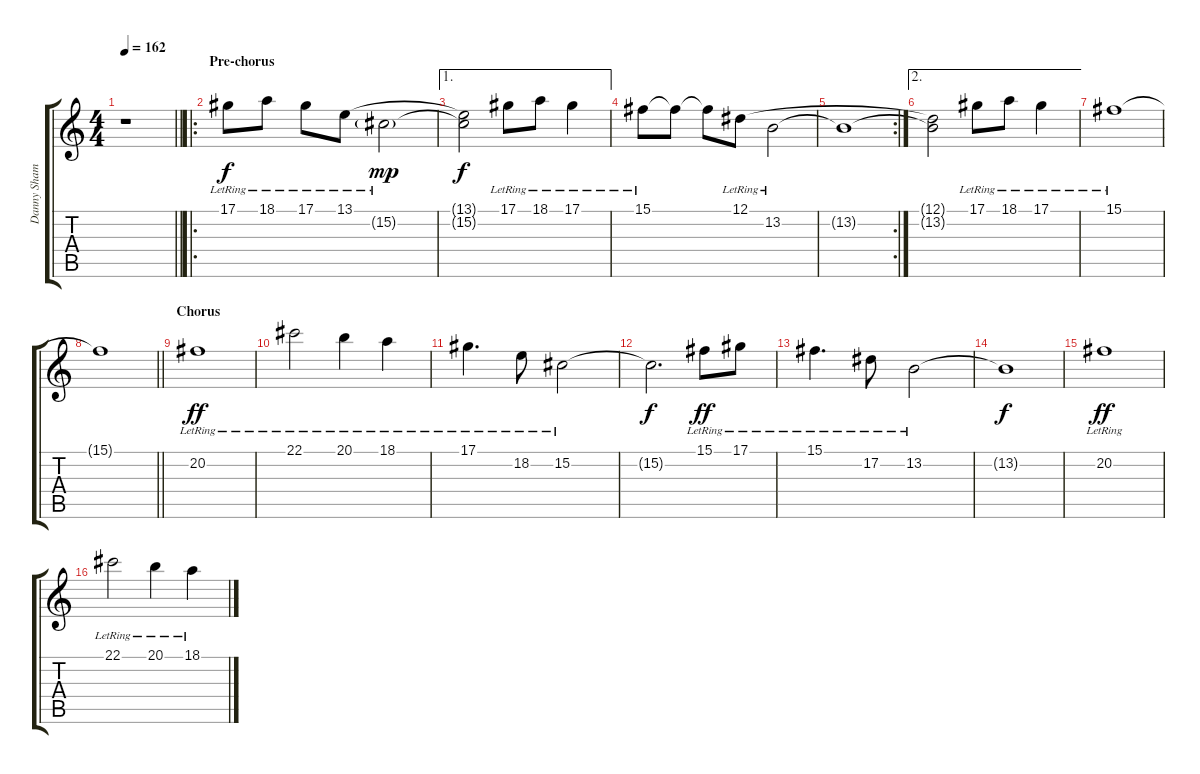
\track ("Danny Shamoun" "Danny Sham") {instrument vibraphone}
\staff {score tabs}
\tuning (Eb4 Bb3 Gb3 Db3 Ab2 Db2) {hide}
\ts (4 4)
\tempo 162
\clef g2
\barLineRight lightlight
\ks c
r.1{dy f} |
\ro
\section ("" "Pre-chorus")
17.1{lr}.8{volume 16 instrument vibraphone} 18.1{lr}.8 17.1{lr}.8 13.1{lr}.8 15.2{g lr}.2{dy mp} |
\ae 1
(13.1{t} 15.2{t}).2{dy f} 17.1{lr}.8 18.1{lr}.8 17.1{lr}.4 |
15.1{lr}.8 15.1{t}.8 15.1{t}.8 12.1{lr}.8 13.2{lr}.2 |
\rc 2
13.2{t}.1 |
\ae 2
(12.1{t} 13.2{t}).2 17.1{lr}.8 18.1{lr}.8 17.1{lr}.4 |
15.1{lr}.1 |
\barLineRight lightlight
15.1{t}.1 |
\section ("" "Chorus")
20.2{lr}.1{dy ff} |
22.1{lr}.2 20.1{lr}.4 18.1{lr}.4 |
17.1{lr}.4{d} 18.2{lr}.8 15.2{lr}.2 |
15.2{t}.2{d dy f} 15.1{lr}.8{dy ff} 17.1{lr}.8 |
15.1{lr}.4{d} 17.2{lr}.8 13.2{lr}.2 |
13.2{t}.1{dy f} |
20.2{lr}.1{dy ff} |
22.1{lr}.2 20.1{lr}.4 18.1{lr}.4
